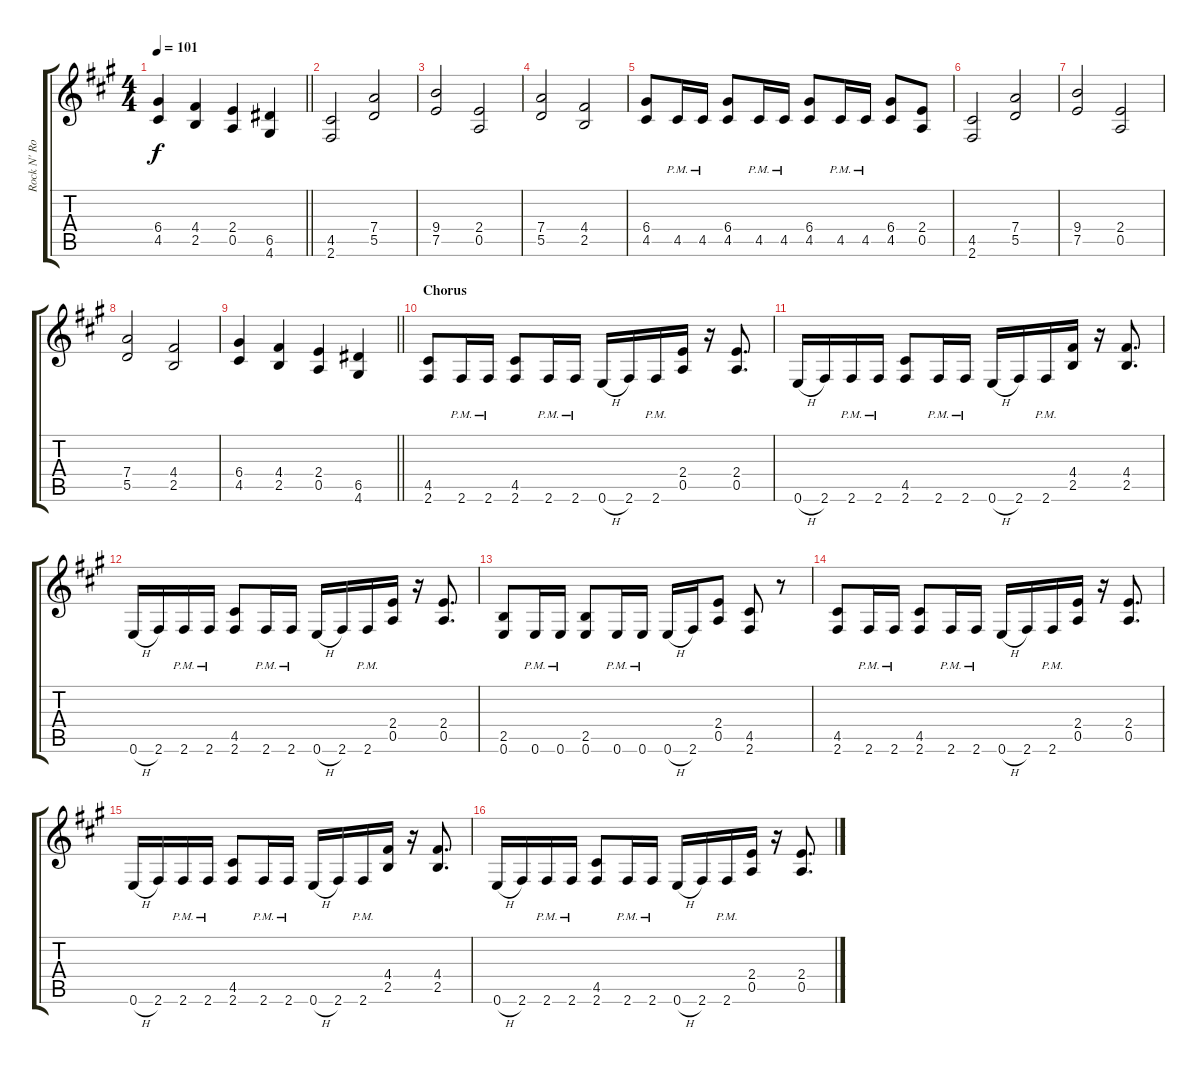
\track ("Rock N' Rolf" "Rock N' Ro") {instrument distortionguitar}
\staff {score tabs}
\tuning (E4 B3 G3 D3 A2 E2) {hide}
\ts (4 4)
\tempo 101
\clef g2
\barLineRight lightlight
\ks f#minor
(6.4 4.5).4{dy f} (4.4 2.5).4 (2.4 0.5).4 (6.5 4.6).4 |
(4.5 2.6).2 (7.4 5.5).2 |
(9.4 7.5).2 (2.4 0.5).2 |
(7.4 5.5).2 (4.4 2.5).2 |
(6.4 4.5).8 4.5{pm}.16 4.5{pm}.16 (6.4 4.5).8 4.5{pm}.16 4.5{pm}.16 (6.4 4.5).8 4.5{pm}.16 4.5{pm}.16 (6.4 4.5).8 (2.4 0.5).8 |
(4.5 2.6).2 (7.4 5.5).2 |
(9.4 7.5).2 (2.4 0.5).2 |
(7.4 5.5).2 (4.4 2.5).2 |
\barLineRight lightlight
(6.4 4.5).4 (4.4 2.5).4 (2.4 0.5).4 (6.5 4.6).4 |
\section ("" "Chorus")
(4.5 2.6).8 2.6{pm}.16 2.6{pm}.16 (4.5 2.6).8 2.6{pm}.16 2.6{pm}.16 0.6{h}.16 2.6.16 2.6{pm}.16 (2.4 0.5).16 r.16 (2.4 0.5).8{d} |
0.6{h}.16 2.6.16 2.6{pm}.16 2.6{pm}.16 (4.5 2.6).8 2.6{pm}.16 2.6{pm}.16 0.6{h}.16 2.6.16 2.6{pm}.16 (4.4 2.5).16 r.16 (4.4 2.5).8{d} |
0.6{h}.16 2.6.16 2.6{pm}.16 2.6{pm}.16 (4.5 2.6).8 2.6{pm}.16 2.6{pm}.16 0.6{h}.16 2.6.16 2.6{pm}.16 (2.4 0.5).16 r.16 (2.4 0.5).8{d} |
(2.5 0.6).8 0.6{pm}.16 0.6{pm}.16 (2.5 0.6).8 0.6{pm}.16 0.6{pm}.16 0.6{h}.16 2.6.16 (2.4 0.5).8 (4.5 2.6).8 r.8 |
(4.5 2.6).8 2.6{pm}.16 2.6{pm}.16 (4.5 2.6).8 2.6{pm}.16 2.6{pm}.16 0.6{h}.16 2.6.16 2.6{pm}.16 (2.4 0.5).16 r.16 (2.4 0.5).8{d} |
0.6{h}.16 2.6.16 2.6{pm}.16 2.6{pm}.16 (4.5 2.6).8 2.6{pm}.16 2.6{pm}.16 0.6{h}.16 2.6.16 2.6{pm}.16 (4.4 2.5).16 r.16 (4.4 2.5).8{d} |
0.6{h}.16 2.6.16 2.6{pm}.16 2.6{pm}.16 (4.5 2.6).8 2.6{pm}.16 2.6{pm}.16 0.6{h}.16 2.6.16 2.6{pm}.16 (2.4 0.5).16 r.16 (2.4 0.5).8{d}
